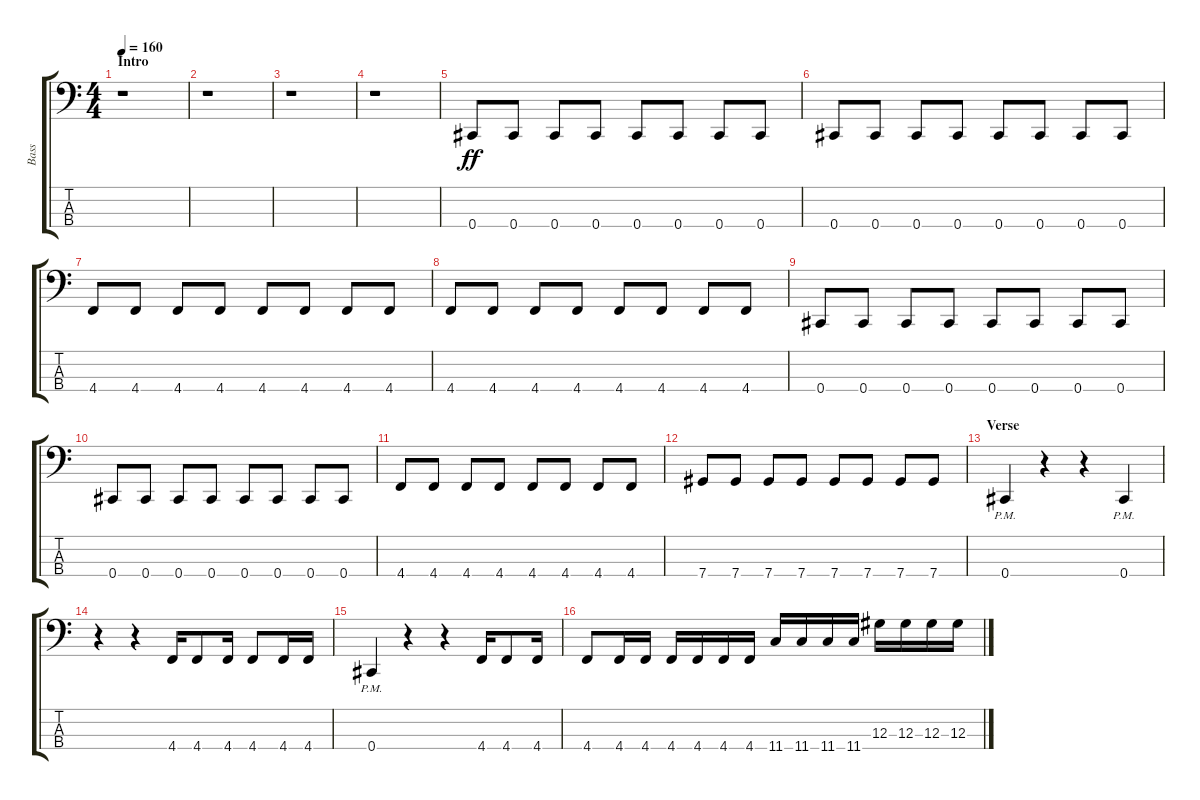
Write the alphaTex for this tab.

\track ("Bass" "Bass") {instrument electricbassfinger}
\staff {score tabs}
\tuning (Gb2 Db2 Ab1 Db1) {hide}
\ts (4 4)
\section ("" "Intro")
\tempo 160
\clef f4
\ks c
r.1{dy ff instrument electricbassfinger} |
r.1 |
r.1 |
r.1 |
0.4.8 0.4.8 0.4.8 0.4.8 0.4.8 0.4.8 0.4.8 0.4.8 |
0.4.8 0.4.8 0.4.8 0.4.8 0.4.8 0.4.8 0.4.8 0.4.8 |
4.4.8 4.4.8 4.4.8 4.4.8 4.4.8 4.4.8 4.4.8 4.4.8 |
4.4.8 4.4.8 4.4.8 4.4.8 4.4.8 4.4.8 4.4.8 4.4.8 |
0.4.8 0.4.8 0.4.8 0.4.8 0.4.8 0.4.8 0.4.8 0.4.8 |
0.4.8 0.4.8 0.4.8 0.4.8 0.4.8 0.4.8 0.4.8 0.4.8 |
4.4.8 4.4.8 4.4.8 4.4.8 4.4.8 4.4.8 4.4.8 4.4.8 |
7.4.8 7.4.8 7.4.8 7.4.8 7.4.8 7.4.8 7.4.8 7.4.8 |
\section ("" "Verse")
0.4{pm}.4 r.4 r.4 0.4{pm}.4 |
r.4 r.4 4.4.16 4.4.8 4.4.16 4.4.8 4.4.16 4.4.16 |
0.4{pm}.4 r.4 r.4 4.4.16 4.4.8 4.4.16 |
4.4.8 4.4.16 4.4.16 4.4.16 4.4.16 4.4.16 4.4.16 11.4.16 11.4.16 11.4.16 11.4.16 12.3.16 12.3.16 12.3.16 12.3.16
